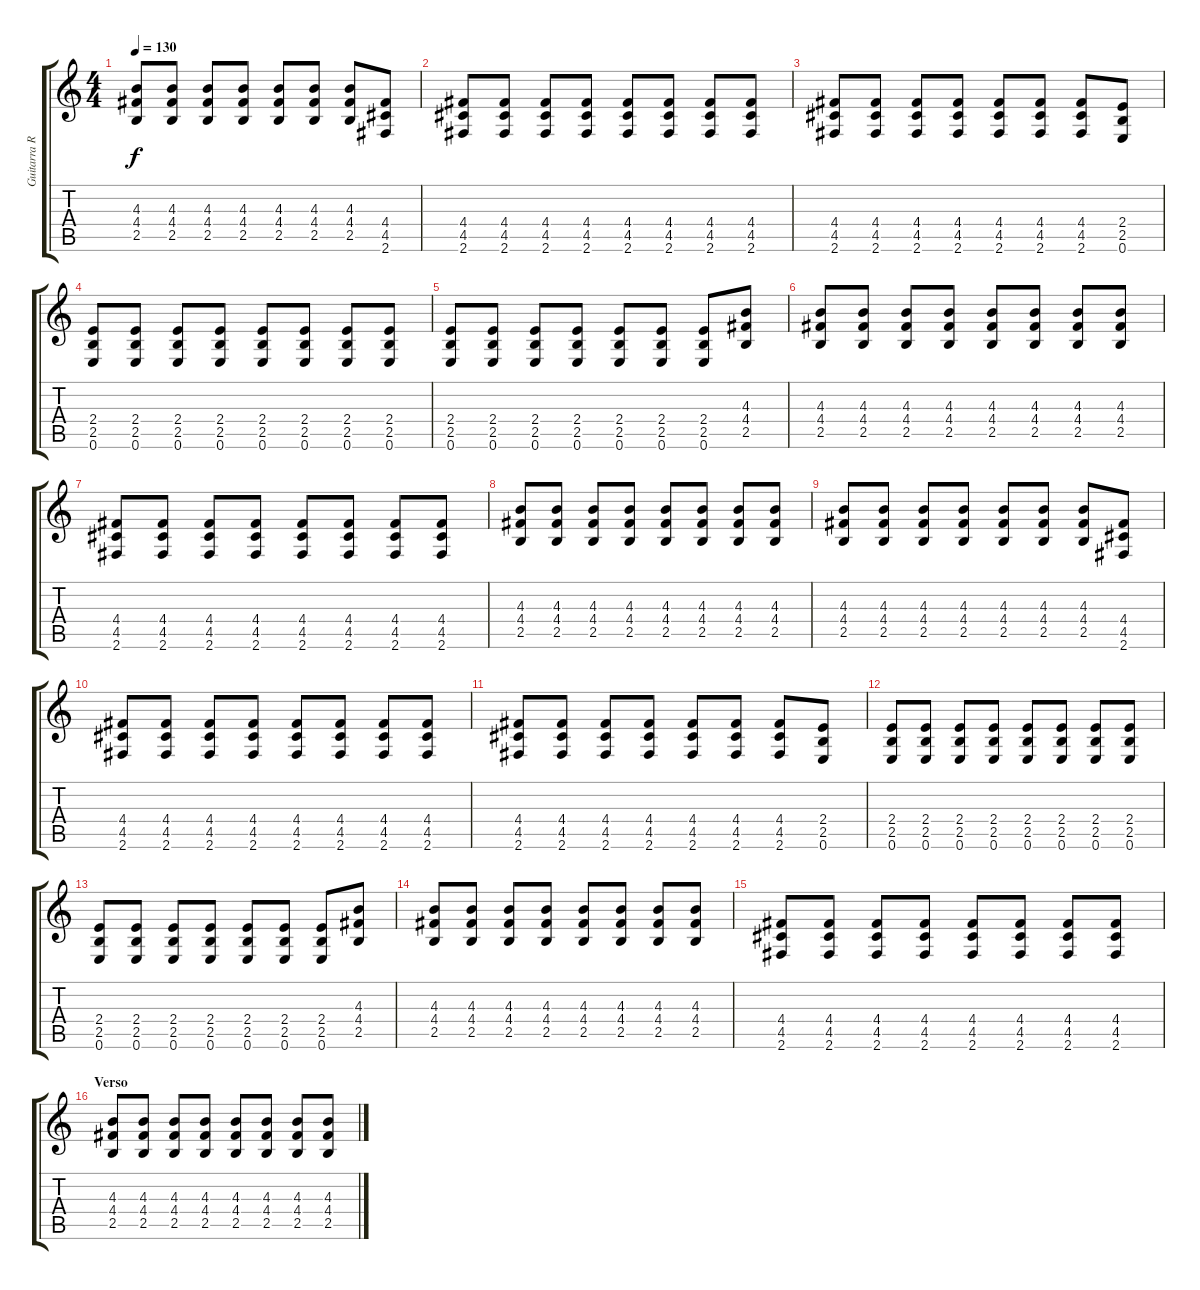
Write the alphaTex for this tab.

\track ("Guitarra Ritmica" "Guitarra R") {instrument overdrivenguitar}
\staff {score tabs}
\tuning (E4 B3 G3 D3 A2 E2) {hide}
\ts (4 4)
\tempo 130
\clef g2
\ks c
(4.3 4.4 2.5).8{dy f} (4.3 4.4 2.5).8 (4.3 4.4 2.5).8 (4.3 4.4 2.5).8 (4.3 4.4 2.5).8 (4.3 4.4 2.5).8 (4.3 4.4 2.5).8 (4.4 4.5 2.6).8 |
(4.4 4.5 2.6).8 (4.4 4.5 2.6).8 (4.4 4.5 2.6).8 (4.4 4.5 2.6).8 (4.4 4.5 2.6).8 (4.4 4.5 2.6).8 (4.4 4.5 2.6).8 (4.4 4.5 2.6).8 |
(4.4 4.5 2.6).8 (4.4 4.5 2.6).8 (4.4 4.5 2.6).8 (4.4 4.5 2.6).8 (4.4 4.5 2.6).8 (4.4 4.5 2.6).8 (4.4 4.5 2.6).8 (2.4 2.5 0.6).8 |
(2.4 2.5 0.6).8 (2.4 2.5 0.6).8 (2.4 2.5 0.6).8 (2.4 2.5 0.6).8 (2.4 2.5 0.6).8 (2.4 2.5 0.6).8 (2.4 2.5 0.6).8 (2.4 2.5 0.6).8 |
(2.4 2.5 0.6).8 (2.4 2.5 0.6).8 (2.4 2.5 0.6).8 (2.4 2.5 0.6).8 (2.4 2.5 0.6).8 (2.4 2.5 0.6).8 (2.4 2.5 0.6).8 (4.3 4.4 2.5).8 |
(4.3 4.4 2.5).8 (4.3 4.4 2.5).8 (4.3 4.4 2.5).8 (4.3 4.4 2.5).8 (4.3 4.4 2.5).8 (4.3 4.4 2.5).8 (4.3 4.4 2.5).8 (4.3 4.4 2.5).8 |
(4.4 4.5 2.6).8 (4.4 4.5 2.6).8 (4.4 4.5 2.6).8 (4.4 4.5 2.6).8 (4.4 4.5 2.6).8 (4.4 4.5 2.6).8 (4.4 4.5 2.6).8 (4.4 4.5 2.6).8 |
(4.3 4.4 2.5).8 (4.3 4.4 2.5).8 (4.3 4.4 2.5).8 (4.3 4.4 2.5).8 (4.3 4.4 2.5).8 (4.3 4.4 2.5).8 (4.3 4.4 2.5).8 (4.3 4.4 2.5).8 |
(4.3 4.4 2.5).8 (4.3 4.4 2.5).8 (4.3 4.4 2.5).8 (4.3 4.4 2.5).8 (4.3 4.4 2.5).8 (4.3 4.4 2.5).8 (4.3 4.4 2.5).8 (4.4 4.5 2.6).8 |
(4.4 4.5 2.6).8 (4.4 4.5 2.6).8 (4.4 4.5 2.6).8 (4.4 4.5 2.6).8 (4.4 4.5 2.6).8 (4.4 4.5 2.6).8 (4.4 4.5 2.6).8 (4.4 4.5 2.6).8 |
(4.4 4.5 2.6).8 (4.4 4.5 2.6).8 (4.4 4.5 2.6).8 (4.4 4.5 2.6).8 (4.4 4.5 2.6).8 (4.4 4.5 2.6).8 (4.4 4.5 2.6).8 (2.4 2.5 0.6).8 |
(2.4 2.5 0.6).8 (2.4 2.5 0.6).8 (2.4 2.5 0.6).8 (2.4 2.5 0.6).8 (2.4 2.5 0.6).8 (2.4 2.5 0.6).8 (2.4 2.5 0.6).8 (2.4 2.5 0.6).8 |
(2.4 2.5 0.6).8 (2.4 2.5 0.6).8 (2.4 2.5 0.6).8 (2.4 2.5 0.6).8 (2.4 2.5 0.6).8 (2.4 2.5 0.6).8 (2.4 2.5 0.6).8 (4.3 4.4 2.5).8 |
(4.3 4.4 2.5).8 (4.3 4.4 2.5).8 (4.3 4.4 2.5).8 (4.3 4.4 2.5).8 (4.3 4.4 2.5).8 (4.3 4.4 2.5).8 (4.3 4.4 2.5).8 (4.3 4.4 2.5).8 |
(4.4 4.5 2.6).8 (4.4 4.5 2.6).8 (4.4 4.5 2.6).8 (4.4 4.5 2.6).8 (4.4 4.5 2.6).8 (4.4 4.5 2.6).8 (4.4 4.5 2.6).8 (4.4 4.5 2.6).8 |
\section ("" "Verso")
(4.3 4.4 2.5).8 (4.3 4.4 2.5).8 (4.3 4.4 2.5).8 (4.3 4.4 2.5).8 (4.3 4.4 2.5).8 (4.3 4.4 2.5).8 (4.3 4.4 2.5).8 (4.3 4.4 2.5).8
